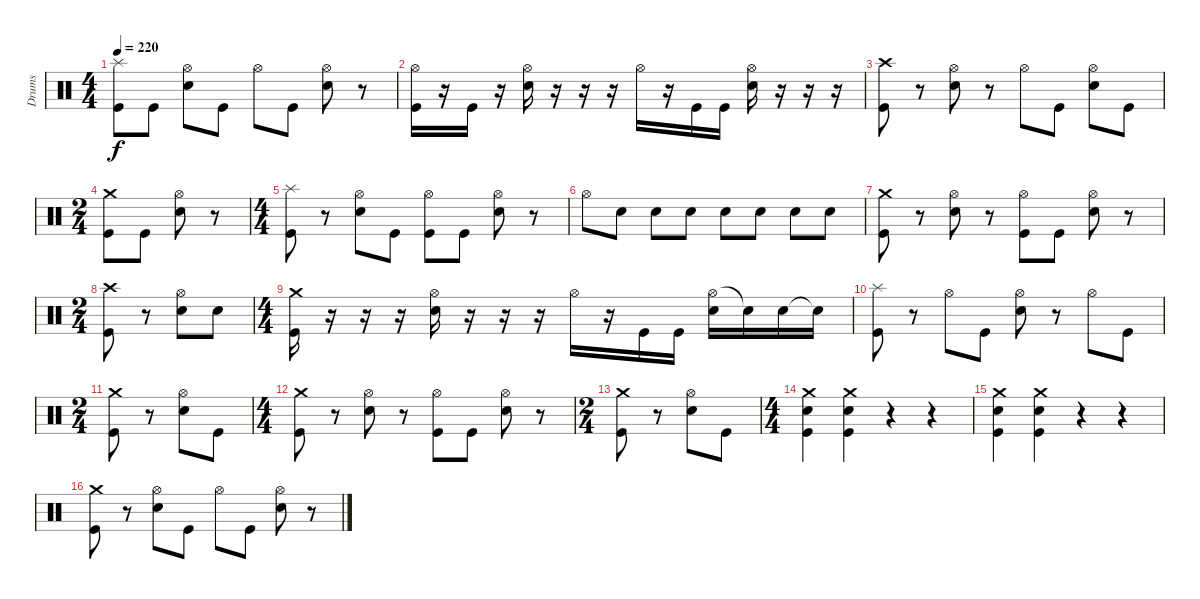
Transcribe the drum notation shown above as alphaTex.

\track ("Drums" "Drums") {instrument percussion}
\staff {score}
\articulation defaults
\ts (4 4)
\tempo 220
\clef neutral
\ks c
("Splash (hit)" "Kick (hit)").8{dy f} "Kick (hit)".8 ("Hi-Hat (open)" "Electric Snare (hit)").8 "Kick (hit)".8 "Hi-Hat (open)".8 "Kick (hit)".8 ("Hi-Hat (open)" "Electric Snare (hit)").8 r.8 |
("Hi-Hat (open)" "Kick (hit)").16 r.16 "Kick (hit)".16 r.16 ("Hi-Hat (open)" "Electric Snare (hit)").16 r.16 r.16 r.16 "Hi-Hat (open)".16 r.16 "Kick (hit)".16 "Kick (hit)".16 ("Hi-Hat (open)" "Electric Snare (hit)").16 r.16 r.16 r.16 |
("Crash high (hit)" "Kick (hit)").8 r.8 ("Hi-Hat (open)" "Electric Snare (hit)").8 r.8 "Hi-Hat (open)".8 "Kick (hit)".8 ("Hi-Hat (open)" "Electric Snare (hit)").8 "Kick (hit)".8 |
\ts (2 4)
("Crash medium (hit)" "Kick (hit)").8 "Kick (hit)".8 ("Hi-Hat (open)" "Electric Snare (hit)").8 r.8 |
\ts (4 4)
("Splash (hit)" "Kick (hit)").8 r.8 ("Hi-Hat (open)" "Electric Snare (hit)").8 "Kick (hit)".8 ("Hi-Hat (open)" "Kick (hit)").8 "Kick (hit)".8 ("Hi-Hat (open)" "Electric Snare (hit)").8 r.8 |
"Hi-Hat (open)".8 "Electric Snare (hit)".8 "Electric Snare (hit)".8 "Electric Snare (hit)".8 "Electric Snare (hit)".8 "Electric Snare (hit)".8 "Electric Snare (hit)".8 "Electric Snare (hit)".8 |
("Crash medium (hit)" "Kick (hit)").8 r.8 ("Hi-Hat (open)" "Electric Snare (hit)").8 r.8 ("Hi-Hat (open)" "Kick (hit)").8 "Kick (hit)".8 ("Hi-Hat (open)" "Electric Snare (hit)").8 r.8 |
\ts (2 4)
("Crash high (hit)" "Kick (hit)").8 r.8 ("Hi-Hat (open)" "Electric Snare (hit)").8 "Electric Snare (hit)".8 |
\ts (4 4)
("Crash medium (hit)" "Kick (hit)").16 r.16 r.16 r.16 ("Hi-Hat (open)" "Electric Snare (hit)").16 r.16 r.16 r.16 "Hi-Hat (open)".16 r.16 "Kick (hit)".16 "Kick (hit)".16 ("Hi-Hat (open)" "Electric Snare (hit)").16 "Electric Snare (hit)"{t}.16 "Electric Snare (hit)".16 "Electric Snare (hit)"{t}.16 |
("Splash (hit)" "Kick (hit)").8 r.8 "Hi-Hat (open)".8 "Kick (hit)".8 ("Hi-Hat (open)" "Electric Snare (hit)").8 r.8 "Hi-Hat (open)".8 "Kick (hit)".8 |
\ts (2 4)
("Crash medium (hit)" "Kick (hit)").8 r.8 ("Hi-Hat (open)" "Electric Snare (hit)").8 "Kick (hit)".8 |
\ts (4 4)
("Crash medium (hit)" "Kick (hit)").8 r.8 ("Hi-Hat (open)" "Electric Snare (hit)").8 r.8 ("Hi-Hat (open)" "Kick (hit)").8 "Kick (hit)".8 ("Hi-Hat (open)" "Electric Snare (hit)").8 r.8 |
\ts (2 4)
("Crash medium (hit)" "Kick (hit)").8 r.8 ("Hi-Hat (open)" "Electric Snare (hit)").8 "Kick (hit)".8 |
\ts (4 4)
("Electric Snare (hit)" "Kick (hit)" "Crash medium (hit)").4 ("Electric Snare (hit)" "Kick (hit)" "Crash medium (hit)").4 r.4 r.4 |
("Electric Snare (hit)" "Kick (hit)" "Crash medium (hit)").4 ("Electric Snare (hit)" "Kick (hit)" "Crash medium (hit)").4 r.4 r.4 |
("Kick (hit)" "Crash medium (hit)").8 r.8 ("Hi-Hat (open)" "Electric Snare (hit)").8 "Kick (hit)".8 "Hi-Hat (open)".8 "Kick (hit)".8 ("Hi-Hat (open)" "Electric Snare (hit)").8 r.8
